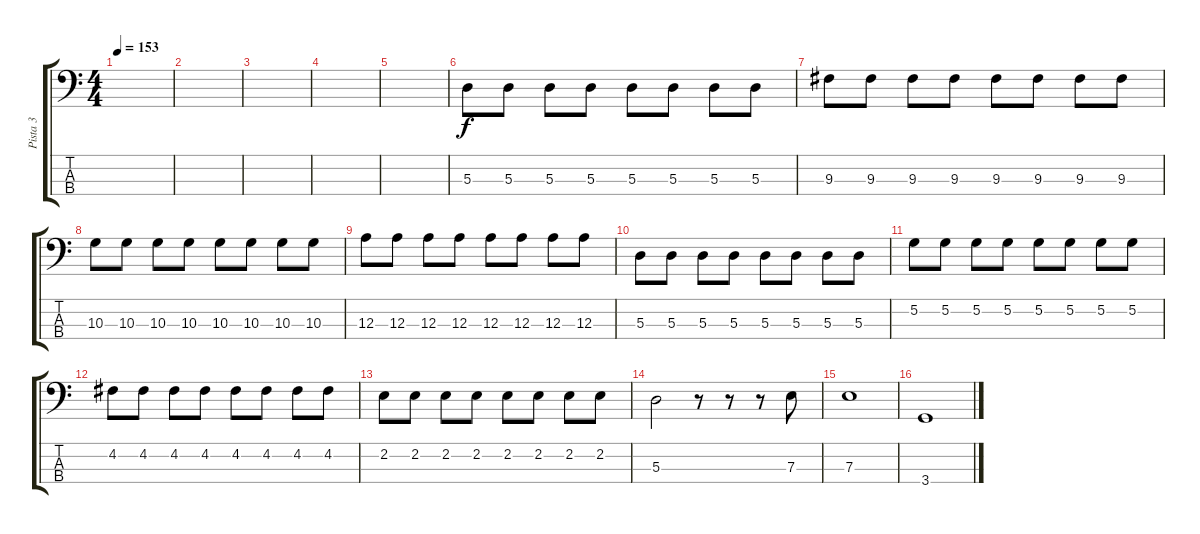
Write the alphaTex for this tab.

\track ("Pista 3" "Pista 3") {instrument electricbasspick}
\staff {score tabs}
\tuning (G2 D2 A1 E1) {hide}
\ts (4 4)
\tempo 153
\clef f4
\ks c
|
|
|
|
|
5.3.8 5.3.8 5.3.8 5.3.8 5.3.8 5.3.8 5.3.8 5.3.8 |
9.3.8 9.3.8 9.3.8 9.3.8 9.3.8 9.3.8 9.3.8 9.3.8 |
10.3.8 10.3.8 10.3.8 10.3.8 10.3.8 10.3.8 10.3.8 10.3.8 |
12.3.8 12.3.8 12.3.8 12.3.8 12.3.8 12.3.8 12.3.8 12.3.8 |
5.3.8 5.3.8 5.3.8 5.3.8 5.3.8 5.3.8 5.3.8 5.3.8 |
5.2.8 5.2.8 5.2.8 5.2.8 5.2.8 5.2.8 5.2.8 5.2.8 |
4.2.8 4.2.8 4.2.8 4.2.8 4.2.8 4.2.8 4.2.8 4.2.8 |
2.2.8 2.2.8 2.2.8 2.2.8 2.2.8 2.2.8 2.2.8 2.2.8 |
5.3.2 r.8 r.8 r.8 7.3.8 |
7.3.1 |
3.4.1
